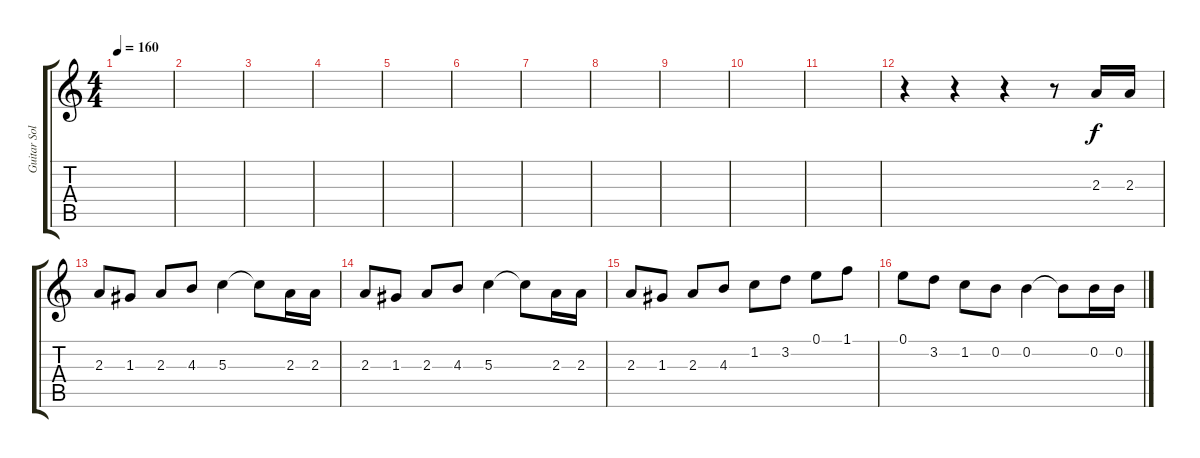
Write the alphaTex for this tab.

\track ("Guitar Solo" "Guitar Sol") {instrument acousticguitarsteel}
\staff {score tabs}
\tuning (E4 B3 G3 D3 A2 E2) {hide}
\ts (4 4)
\tempo 160
\clef g2
\ks c
|
|
|
|
|
|
|
|
|
|
|
r.4 r.4 r.4 r.8 2.3.16 2.3.16 |
2.3.8 1.3.8 2.3.8 4.3.8 5.3.4 5.3{t}.8 2.3.16 2.3.16 |
2.3.8 1.3.8 2.3.8 4.3.8 5.3.4 5.3{t}.8 2.3.16 2.3.16 |
2.3.8 1.3.8 2.3.8 4.3.8 1.2.8 3.2.8 0.1.8 1.1.8 |
0.1.8 3.2.8 1.2.8 0.2.8 0.2.4 0.2{t}.8 0.2.16 0.2.16
